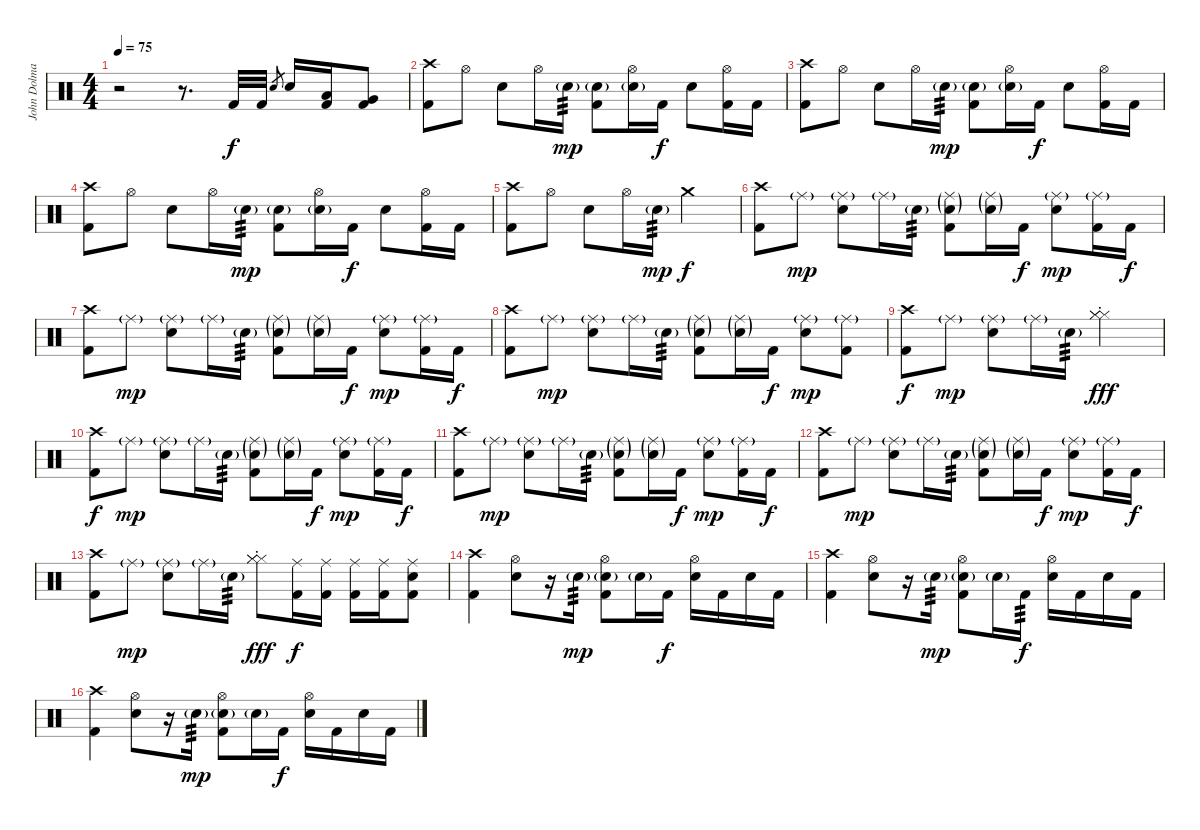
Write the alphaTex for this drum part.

\track ("John Dolmayan" "John Dolma") {instrument percussion}
\staff {score}
\articulation defaults
\ts (4 4)
\tempo 75
\clef neutral
\ks c
r.2{dy f} r.8{d} "Kick (hit) 2".32 "Kick (hit) 2".32 "Electric Snare (hit)".8{gr} "Electric Snare (hit)".16 ("Low Tom (hit)" "Kick (hit) 2").16 ("Very Low Tom (hit)" "Kick (hit) 2").8 |
("Crash high (hit)" "Kick (hit) 2").8 "Hi-Hat (open)".8 "Electric Snare (hit)".8 "Hi-Hat (open)".16 "Electric Snare (hit)"{g}.16{tp 3 dy mp} ("Electric Snare (hit)"{g} "Kick (hit) 2").8 ("Hi-Hat (open)" "Electric Snare (hit)"{g}).16 "Kick (hit) 2".16{dy f} "Electric Snare (hit)".8 ("Hi-Hat (open)" "Kick (hit) 2").16 "Kick (hit) 2".16 |
("Crash high (hit)" "Kick (hit) 2").8 "Hi-Hat (open)".8 "Electric Snare (hit)".8 "Hi-Hat (open)".16 "Electric Snare (hit)"{g}.16{tp 3 dy mp} ("Electric Snare (hit)"{g} "Kick (hit) 2").8 ("Hi-Hat (open)" "Electric Snare (hit)"{g}).16 "Kick (hit) 2".16{dy f} "Electric Snare (hit)".8 ("Hi-Hat (open)" "Kick (hit) 2").16 "Kick (hit) 2".16 |
("Crash high (hit)" "Kick (hit) 2").8 "Hi-Hat (open)".8 "Electric Snare (hit)".8 "Hi-Hat (open)".16 "Electric Snare (hit)"{g}.16{tp 3 dy mp} ("Electric Snare (hit)"{g} "Kick (hit) 2").8 ("Hi-Hat (open)" "Electric Snare (hit)"{g}).16 "Kick (hit) 2".16{dy f} "Electric Snare (hit)".8 ("Hi-Hat (open)" "Kick (hit) 2").16 "Kick (hit) 2".16 |
("Crash high (hit)" "Kick (hit) 2").8 "Hi-Hat (open)".8 "Electric Snare (hit)".8 "Hi-Hat (open)".16 "Electric Snare (hit)"{g}.16{tp 3 dy mp} "Crash medium (hit)".2{dy f} |
("Crash high (hit)" "Kick (hit) 2").8 "Ride (middle)"{g}.8{dy mp} ("Ride (middle)"{g} "Electric Snare (hit)").8 "Ride (middle)"{g}.16 "Electric Snare (hit)"{g}.16{tp 3} ("Ride (middle)"{g} "Electric Snare (hit)"{g} "Kick (hit) 2").8 ("Ride (middle)"{g} "Electric Snare (hit)"{g}).16 "Kick (hit) 2".16{dy f} ("Ride (middle)"{g} "Electric Snare (hit)").8{dy mp} ("Ride (middle)"{g} "Kick (hit) 2").16 "Kick (hit) 2".16{dy f} |
("Crash high (hit)" "Kick (hit) 2").8 "Ride (middle)"{g}.8{dy mp} ("Ride (middle)"{g} "Electric Snare (hit)").8 "Ride (middle)"{g}.16 "Electric Snare (hit)"{g}.16{tp 3} ("Ride (middle)"{g} "Electric Snare (hit)"{g} "Kick (hit) 2").8 ("Ride (middle)"{g} "Electric Snare (hit)"{g}).16 "Kick (hit) 2".16{dy f} ("Ride (middle)"{g} "Electric Snare (hit)").8{dy mp} ("Ride (middle)"{g} "Kick (hit) 2").16 "Kick (hit) 2".16{dy f} |
("Crash high (hit)" "Kick (hit) 2").8 "Ride (middle)"{g}.8{dy mp} ("Ride (middle)"{g} "Electric Snare (hit)").8 "Ride (middle)"{g}.16 "Electric Snare (hit)"{g}.16{tp 3} ("Ride (middle)"{g} "Electric Snare (hit)"{g} "Kick (hit) 2").8 ("Ride (middle)"{g} "Electric Snare (hit)"{g}).16 "Kick (hit) 2".16{dy f} ("Ride (middle)"{g} "Electric Snare (hit)").8{dy mp} ("Ride (middle)"{g} "Kick (hit) 2").8 |
("Crash high (hit)" "Kick (hit) 2").8{dy f} "Ride (middle)"{g}.8{dy mp} ("Ride (middle)"{g} "Electric Snare (hit)").8 "Ride (middle)"{g}.16 "Electric Snare (hit)"{g}.16{tp 3} ("Hi-Hat (closed)" "Hi-Hat (closed)"{st} "Hi-Hat (closed)").2{dy fff} |
("Crash high (hit)" "Kick (hit) 2").8{dy f} "Ride (middle)"{g}.8{dy mp} ("Ride (middle)"{g} "Electric Snare (hit)").8 "Ride (middle)"{g}.16 "Electric Snare (hit)"{g}.16{tp 3} ("Ride (middle)"{g} "Electric Snare (hit)"{g} "Kick (hit) 2").8 ("Ride (middle)"{g} "Electric Snare (hit)"{g}).16 "Kick (hit) 2".16{dy f} ("Ride (middle)"{g} "Electric Snare (hit)").8{dy mp} ("Ride (middle)"{g} "Kick (hit) 2").16 "Kick (hit) 2".16{dy f} |
("Crash high (hit)" "Kick (hit) 2").8 "Ride (middle)"{g}.8{dy mp} ("Ride (middle)"{g} "Electric Snare (hit)").8 "Ride (middle)"{g}.16 "Electric Snare (hit)"{g}.16{tp 3} ("Ride (middle)"{g} "Electric Snare (hit)"{g} "Kick (hit) 2").8 ("Ride (middle)"{g} "Electric Snare (hit)"{g}).16 "Kick (hit) 2".16{dy f} ("Ride (middle)"{g} "Electric Snare (hit)").8{dy mp} ("Ride (middle)"{g} "Kick (hit) 2").16 "Kick (hit) 2".16{dy f} |
("Crash high (hit)" "Kick (hit) 2").8 "Ride (middle)"{g}.8{dy mp} ("Ride (middle)"{g} "Electric Snare (hit)").8 "Ride (middle)"{g}.16 "Electric Snare (hit)"{g}.16{tp 3} ("Ride (middle)"{g} "Electric Snare (hit)"{g} "Kick (hit) 2").8 ("Ride (middle)"{g} "Electric Snare (hit)"{g}).16 "Kick (hit) 2".16{dy f} ("Ride (middle)"{g} "Electric Snare (hit)").8{dy mp} ("Ride (middle)"{g} "Kick (hit) 2").16 "Kick (hit) 2".16{dy f} |
("Crash high (hit)" "Kick (hit) 2").8 "Ride (middle)"{g}.8{dy mp} ("Ride (middle)"{g} "Electric Snare (hit)").8 "Ride (middle)"{g}.16 "Electric Snare (hit)"{g}.16{tp 3} ("Hi-Hat (closed)" "Hi-Hat (closed)"{st} "Hi-Hat (closed)").8{dy fff} ("Ride (middle)" "Kick (hit) 2").16{dy f} ("Ride (middle)" "Kick (hit) 2").16 ("Ride (middle)" "Kick (hit) 2").16 ("Ride (middle)" "Kick (hit) 2").16 ("Ride (middle)" "Electric Snare (hit)" "Kick (hit) 2").8 |
("Crash high (hit)" "Kick (hit) 2").4 ("Hi-Hat (open)" "Electric Snare (hit)").8 r.16 "Electric Snare (hit)"{g}.16{tp 3 dy mp} ("Hi-Hat (open)" "Electric Snare (hit)"{g} "Kick (hit) 2").8 "Electric Snare (hit)"{g}.16 "Kick (hit) 2".16{dy f} ("Hi-Hat (open)" "Electric Snare (hit)").16 "Kick (hit) 2".16 "Electric Snare (hit)".16 "Kick (hit) 2".16 |
("Crash high (hit)" "Kick (hit) 2").4 ("Hi-Hat (open)" "Electric Snare (hit)").8 r.16 "Electric Snare (hit)"{g}.16{tp 3 dy mp} ("Hi-Hat (open)" "Electric Snare (hit)"{g} "Kick (hit) 2").8 "Electric Snare (hit)"{g}.16 "Kick (hit) 2".16{tp 3 dy f} ("Hi-Hat (open)" "Electric Snare (hit)").16 "Kick (hit) 2".16 "Electric Snare (hit)".16 "Kick (hit) 2".16 |
("Crash high (hit)" "Kick (hit) 2").4 ("Hi-Hat (open)" "Electric Snare (hit)").8 r.16 "Electric Snare (hit)"{g}.16{tp 3 dy mp} ("Hi-Hat (open)" "Electric Snare (hit)"{g} "Kick (hit) 2").8 "Electric Snare (hit)"{g}.16 "Kick (hit) 2".16{dy f} ("Hi-Hat (open)" "Electric Snare (hit)").16 "Kick (hit) 2".16 "Electric Snare (hit)".16 "Kick (hit) 2".16
